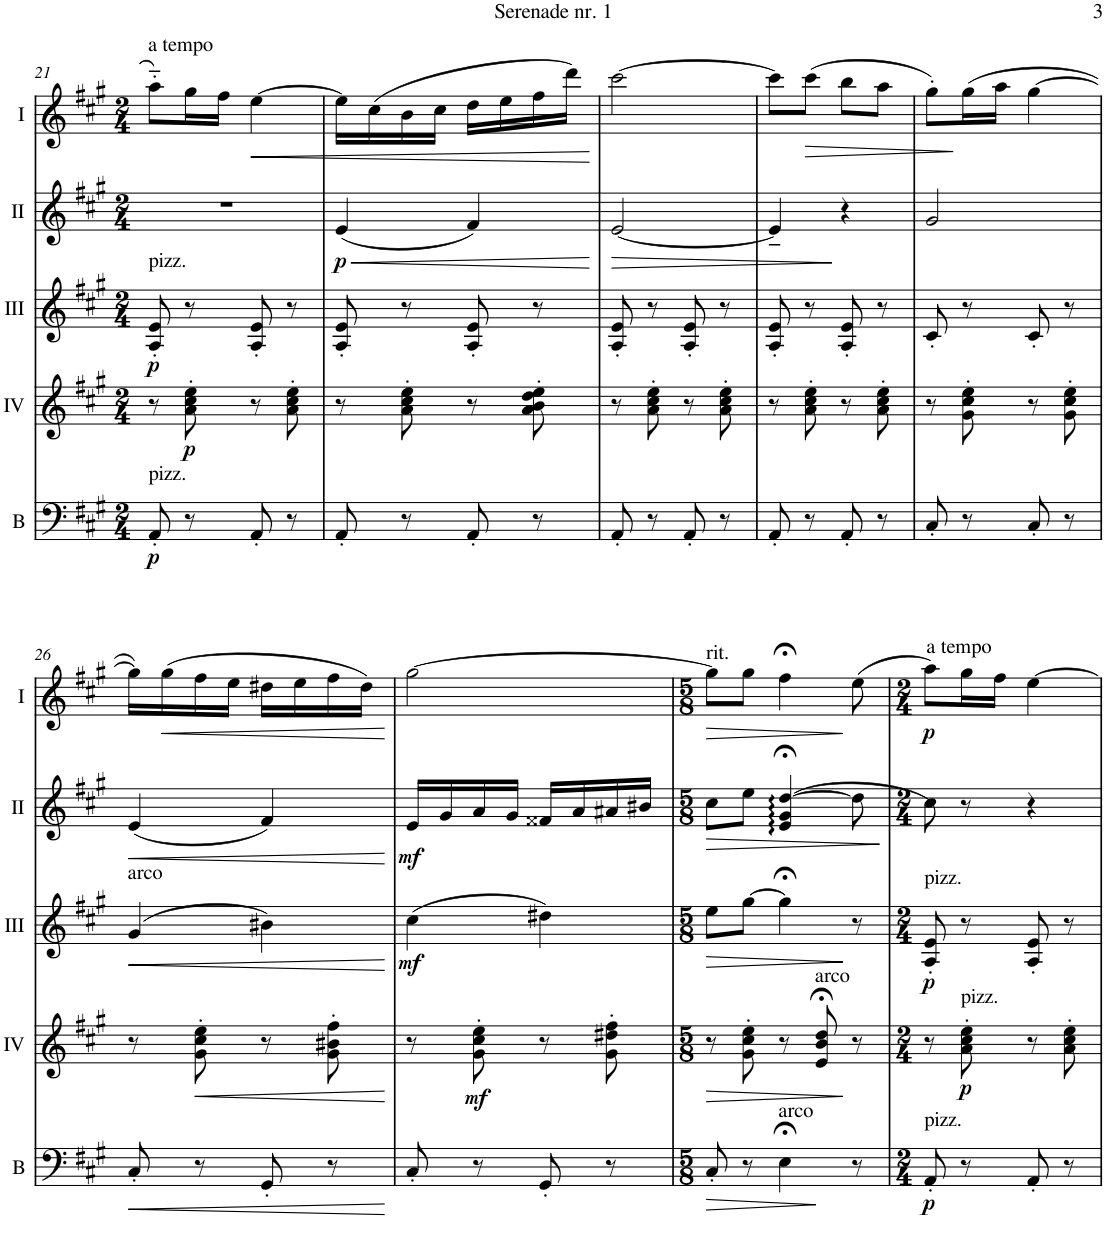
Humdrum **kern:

**kern	**dynam	**kern	**dynam	**kern	**dynam	**kern	**dynam	**kern	**dynam
*part5	*part5	*part4	*part4	*part3	*part3	*part2	*part2	*part1	*part1
*staff5	*staff5	*staff4	*staff4	*staff3	*staff3	*staff2	*staff2	*staff1	*staff1
*I"Bass	*	*I"Acc. 4	*	*I"Acc. 3	*	*I"Acc. 2	*	*I"Acc. 1	*
*I'B	*	*	*	*	*	*	*	*	*
!!LO:PB:g=z
*clefF4	*	*clefG2	*	*clefG2	*	*clefG2	*	*clefG2	*
*Trd7c12	*	*Trd7c12	*	*Trd7c12	*	*	*	*	*
*k[f#c#g#]	*	*k[f#c#g#]	*	*k[f#c#g#]	*	*k[f#c#g#]	*	*k[f#c#g#]	*
*M2/4	*	*M2/4	*	*M2/4	*	*M2/4	*	*M2/4	*
=21	=21	=21	=21	=21	=21	=21	=21	=21	=21
!	!	!	!	!	!	!	!	!LO:TX:a:t=a tempo	!
!	!	!	!	!LO:TX:a:t=pizz.	!	!	!	!	!
!LO:TX:a:t=pizz.	!	!	!	!	!	!	!	!	!
!	!LO:DY:b	!	!	!	!LO:DY:b	!	!	!	!
8AA'/	p	8r	.	8A/' 8e/'	p	2r	.	8aa'~\L	.
!	!	!	!LO:DY:b	!	!	!	!	!	!
8r	.	8a\' 8cc#\' 8ee\'	p	8r	.	.	.	16gg#\L	.
.	.	.	.	.	.	.	.	16ff#\JJ	.
!	!	!	!	!	!	!	!	!	!LO:HP:b
8AA'/	.	8r	.	8A/' 8e/'	.	.	.	[4ee\	<
8r	.	8a\' 8cc#\' 8ee\'	.	8r	.	.	.	.	.
=22	=22	=22	=22	=22	=22	=22	=22	=22	=22
!	!	!	!	!	!	!	!LO:HP:b	!	!
!	!	!	!	!	!	!	!LO:DY:n=1:b	!	!
8AA'/	.	8r	.	8A/' 8e/'	.	(4e/	< p	16ee\LL]	.
.	.	.	.	.	.	.	.	(16cc#\	.
8r	.	8a\' 8cc#\' 8ee\'	.	8r	.	.	.	16b\	.
.	.	.	.	.	.	.	.	16cc#\JJ	.
8AA'/	.	8r	.	8A/' 8e/'	.	4f#/)	.	16dd\LL	.
.	.	.	.	.	.	.	.	16ee\	.
8r	.	8a\' 8b\' 8dd\' 8ee\'	.	8r	.	.	.	16ff#\	.
.	.	.	.	.	.	.	.	16ddd\JJ)	.
.	.	.	.	.	.	.	[	.	[
=23	=23	=23	=23	=23	=23	=23	=23	=23	=23
!	!	!	!	!	!	!	!LO:HP:b	!	!
8AA'/	.	8r	.	8A/' 8e/'	.	[2e/	>	[2ccc#\	.
8r	.	8a\' 8cc#\' 8ee\'	.	8r	.	.	.	.	.
8AA'/	.	8r	.	8A/' 8e/'	.	.	.	.	.
8r	.	8a\' 8cc#\' 8ee\'	.	8r	.	.	.	.	.
=24	=24	=24	=24	=24	=24	=24	=24	=24	=24
8AA'/	.	8r	.	8A/' 8e/'	.	4e~/]	.	8ccc#\L]	.
!	!	!	!	!	!	!	!	!	!LO:HP:b
8r	.	8a\' 8cc#\' 8ee\'	.	8r	.	.	.	(8ccc#\J	>
8AA'/	.	8r	.	8A/' 8e/'	.	4r	]	8bb\L	.
8r	.	8a\' 8cc#\' 8ee\'	.	8r	.	.	.	8aa\J	.
=25	=25	=25	=25	=25	=25	=25	=25	=25	=25
8C#'/	.	8r	.	8c#'/	.	2g#/	.	8gg#'\L)	.
8r	.	8g#\' 8cc#\' 8ee\'	.	8r	.	.	.	(16gg#\L	]
.	.	.	.	.	.	.	.	16aa\JJ	.
8C#'/	.	8r	.	8c#'/	.	.	.	[4gg#\	.
8r	.	8g#\' 8cc#\' 8ee\'	.	8r	.	.	.	.	.
!!LO:LB:g=z
=26	=26	=26	=26	=26	=26	=26	=26	=26	=26
!	!	!	!	!LO:TX:a:t=arco	!	!	!	!	!
!	!LO:HP:b	!	!	!	!LO:HP:b	!	!LO:HP:b	!	!
8C#'/	<	8r	.	(4g#/	<	(4e/	<	16gg#\LL])	.
!	!	!	!	!	!	!	!	!	!LO:HP:b
.	.	.	.	.	.	.	.	(16gg#\	<
!	!	!	!LO:HP:b	!	!	!	!	!	!
8r	.	8g#\' 8cc#\' 8ee\'	<	.	.	.	.	16ff#\	.
.	.	.	.	.	.	.	.	16ee\JJ	.
8GG#'/	.	8r	.	4b#X\)	.	4f#/)	.	16dd#X\LL	.
.	.	.	.	.	.	.	.	16ee\	.
8r	.	8g#\' 8b#X\' 8ff#\'	.	.	.	.	.	16ff#\	.
.	.	.	.	.	.	.	.	16dd#\JJ)	.
.	[	.	[	.	[	.	[	.	[
=27	=27	=27	=27	=27	=27	=27	=27	=27	=27
!	!	!	!	!	!LO:DY:b	!	!LO:DY:b	!	!
8C#'/	.	8r	.	(4cc#\	mf	16e/LL	mf	[2gg#\	.
.	.	.	.	.	.	16g#/	.	.	.
!	!	!	!LO:DY:b	!	!	!	!	!	!
8r	.	8g#\' 8cc#\' 8ee\'	mf	.	.	16a/	.	.	.
.	.	.	.	.	.	16g#/JJ	.	.	.
8GG#'/	.	8r	.	4dd#X\)	.	16f##X/LL	.	.	.
.	.	.	.	.	.	16a/	.	.	.
8r	.	8g#\' 8dd#X\' 8ff#\'	.	.	.	16a#X/	.	.	.
.	.	.	.	.	.	16b#X/JJ	.	.	.
=28	=28	=28	=28	=28	=28	=28	=28	=28	=28
*M5/8	*	*M5/8	*	*M5/8	*	*M5/8	*	*M5/8	*
!	!	!	!	!	!	!	!	!LO:TX:a:t=rit.	!
!	!LO:HP:b	!	!LO:HP:b	!	!LO:HP:b	!	!LO:HP:b	!	!LO:HP:b
8C#'/	>	8r	>	8ee\L	>	8cc#\L	>	8gg#\L]	>
8r	.	8g#\' 8cc#\' 8ee\'	.	[8gg#\J	.	8ee\J	.	8gg#\J	.
!LO:TX:a:t=arco	!	!	!	!	!	!	!	!	!
4E;<\	.	8r	.	4gg#;<\]	.	(4e/;< 4g#/;< [4dd/;<	.	4ff#;<\	.
!	!	!LO:TX:a:t=arco	!	!	!	!	!	!	!
.	.	8e/;< 8b/;< 8dd/;<	.	.	.	.	.	.	.
8r	]	8r	]	8r	]	8dd\]	.	(8ee\	]
.	.	.	.	.	.	.	]	.	.
=29	=29	=29	=29	=29	=29	=29	=29	=29	=29
*M2/4	*	*M2/4	*	*M2/4	*	*M2/4	*	*M2/4	*
!	!	!	!	!	!	!	!	!LO:TX:a:t=a tempo	!
!	!	!	!	!LO:TX:a:t=pizz.	!	!	!	!	!
!LO:TX:a:t=pizz.	!	!	!	!	!	!	!	!	!
!	!LO:DY:b	!	!	!	!LO:DY:b	!	!	!	!LO:DY:b
8AA'/	p	8r	.	8A/' 8e/'	p	8cc#\)	.	8aa\L)	p
!	!	!LO:TX:a:t=pizz.	!	!	!	!	!	!	!
!	!	!	!LO:DY:b	!	!	!	!	!	!
8r	.	8a\' 8cc#\' 8ee\'	p	8r	.	8r	.	16gg#\L	.
.	.	.	.	.	.	.	.	16ff#\JJ	.
8AA'/	.	8r	.	8A/' 8e/'	.	4r	.	[4ee\	.
8r	.	8a\' 8cc#\' 8ee\'	.	8r	.	.	.	.	.
=	=	=	=	=	=	=	=	=	=
*-	*-	*-	*-	*-	*-	*-	*-	*-	*-
